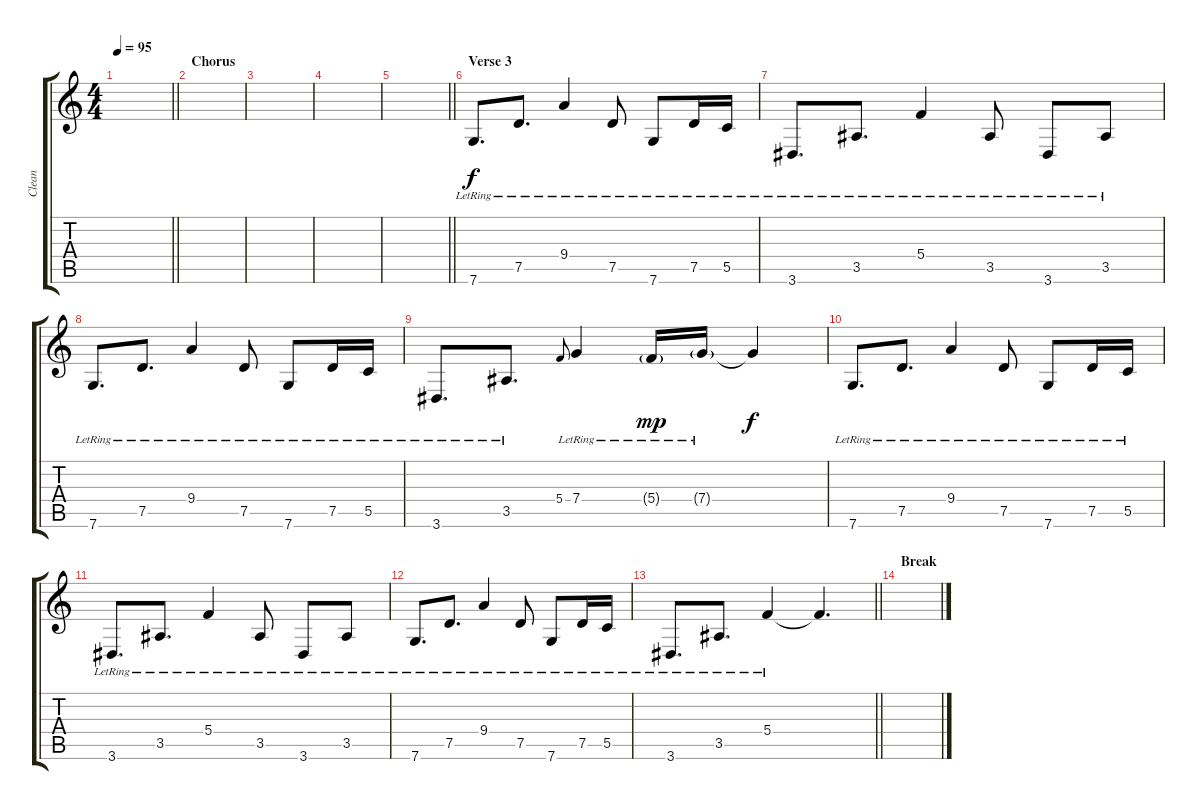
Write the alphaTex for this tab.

\track ("Clean" "Clean") {instrument acousticguitarsteel}
\staff {score tabs}
\tuning (D4 A3 F3 C3 G2 C2) {hide}
\ts (4 4)
\tempo 95
\clef g2
\barLineRight lightlight
\ks c
|
\section ("" "Chorus")
|
|
|
\barLineRight lightlight
|
\section ("" "Verse 3")
7.6{lr}.8{d} 7.5{lr}.8{d} 9.4{lr}.4 7.5{lr}.8 7.6{lr}.8 7.5{lr}.16 5.5{lr}.16 |
3.6{lr}.8{d} 3.5{lr}.8{d} 5.4{lr}.4 3.5{lr}.8 3.6{lr}.8 3.5{lr}.8 |
7.6{lr}.8{d} 7.5{lr}.8{d} 9.4{lr}.4 7.5{lr}.8 7.6{lr}.8 7.5{lr}.16 5.5{lr}.16 |
3.6{lr}.8{d} 3.5{lr}.8{d} 5.4.8{gr onbeat} 7.4{lr}.4 5.4{g lr}.16{dy mp} 7.4{g lr}.16 7.4{t}.4{dy f} |
7.6{lr}.8{d} 7.5{lr}.8{d} 9.4{lr}.4 7.5{lr}.8 7.6{lr}.8 7.5{lr}.16 5.5{lr}.16 |
3.6{lr}.8{d} 3.5{lr}.8{d} 5.4{lr}.4 3.5{lr}.8 3.6{lr}.8 3.5{lr}.8 |
7.6{lr}.8{d} 7.5{lr}.8{d} 9.4{lr}.4 7.5{lr}.8 7.6{lr}.8 7.5{lr}.16 5.5{lr}.16 |
\barLineRight lightlight
3.6{lr}.8{d} 3.5{lr}.8{d} 5.4{lr}.4 5.4{t}.4{d} |
\section ("" "Break")
